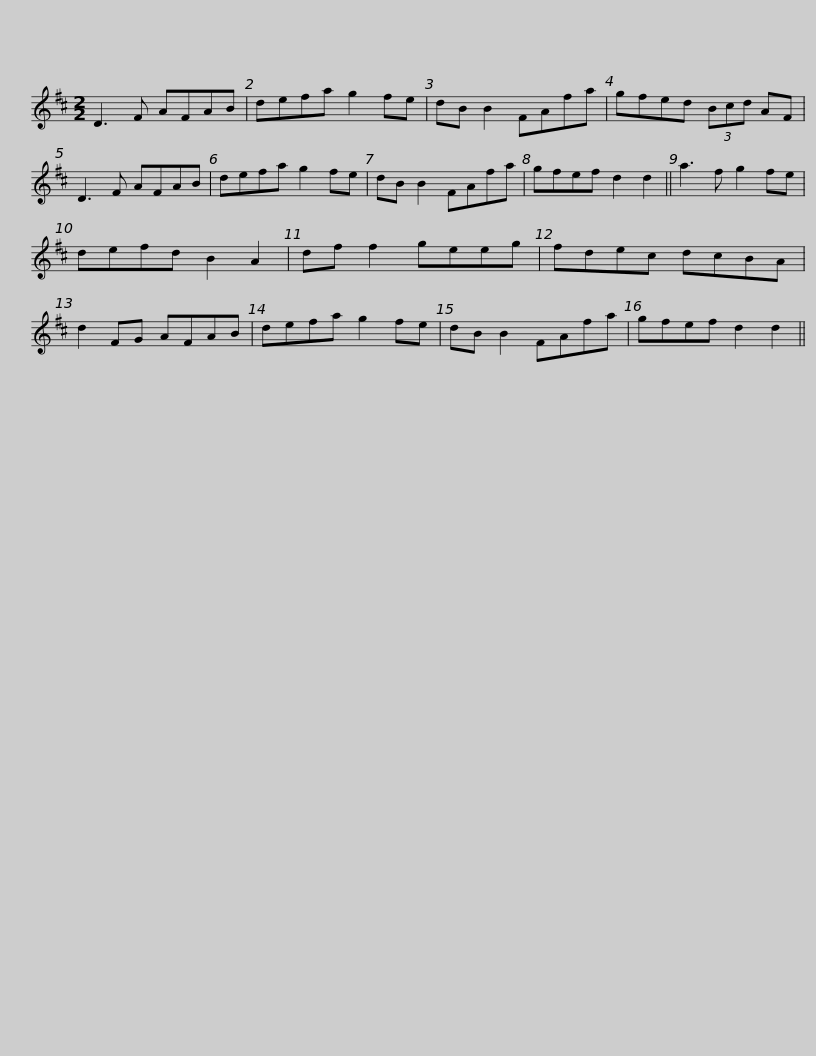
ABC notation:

X:1
L:1/8
M:2/2
I:linebreak $
K:D
V:1 treble
V:1
 D3 F AFAB | defa g2 fe | dB B2 FAfa | gfed (3Bcd AF | D3 F AFAB | %5
 defa g2 fe |$ dB B2 FAfa | gfef d2 d2 || a3 f g2 fe | defd B2 A2 | %10
 df f2 geeg | fdec dcBA |$ d2 FG AFAB | defa g2 fe | dB B2 FAfa | %15
 gfef d2 d2 || %16
